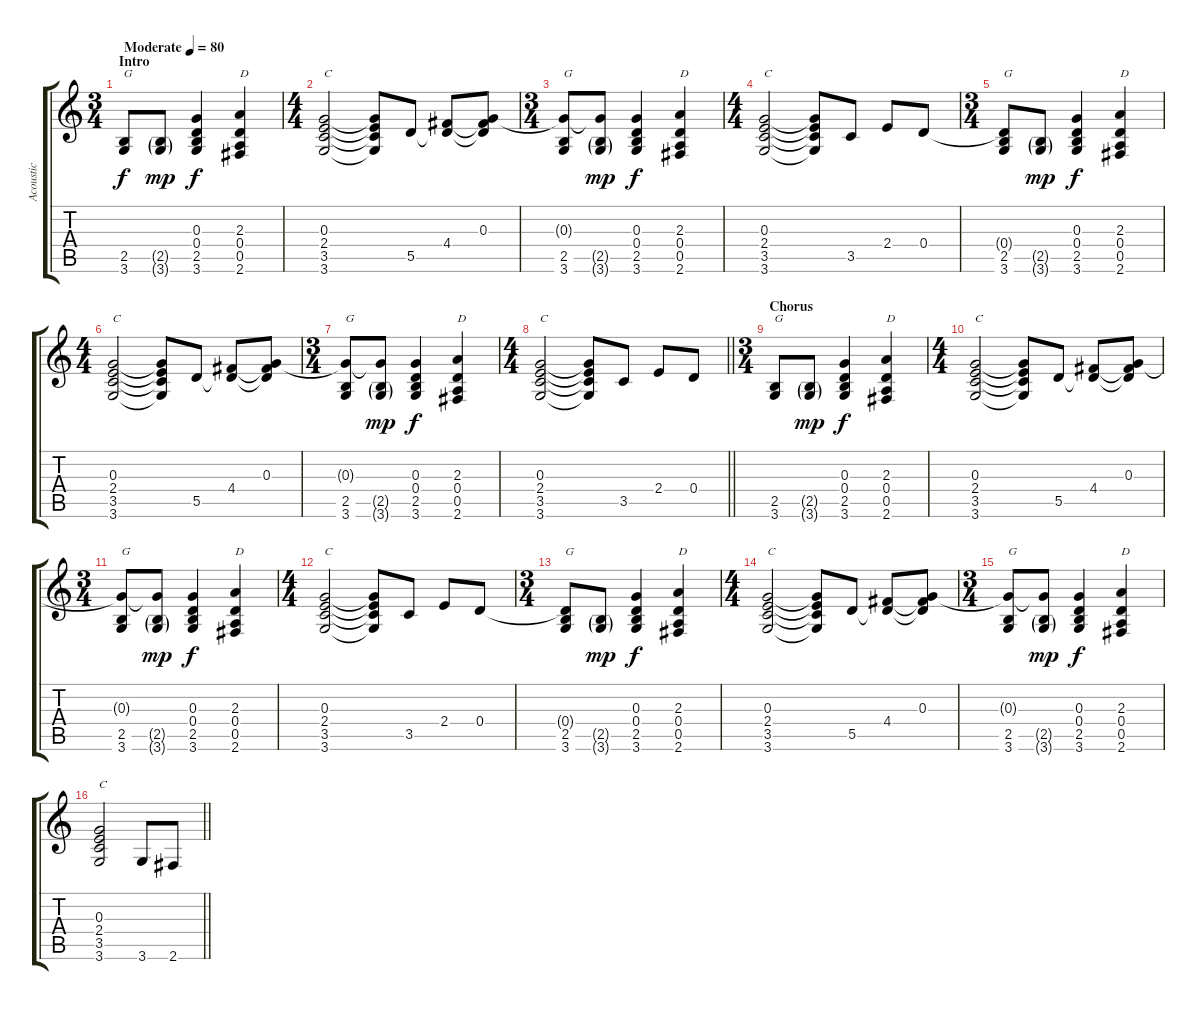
\track ("Acoustic" "Acoustic") {instrument acousticguitarsteel}
\staff {score tabs}
\tuning (E4 B3 G3 D3 A2 E2) {hide}
\ts (3 4)
\section ("" "Intro")
\tempo (80 "Moderate")
\clef g2
\ks c
(2.5 3.6).8{txt "G" dy f instrument acousticguitarsteel} (2.5{g} 3.6{g}).8{dy mp} (0.3 0.4 2.5 3.6).4{dy f} (2.3 0.4 0.5 2.6).4{txt "D"} |
\ts (4 4)
(0.3 2.4 3.5 3.6).2{txt "C"} (0.3{t} 2.4{t} 3.5{t} 3.6{t}).8 5.5.8 (4.4 5.5{t}).8 (0.3 4.4{t} 5.5{t}).8 |
\ts (3 4)
(0.3{t} 2.5 3.6).8{txt "G"} (0.3{t} 2.5{g} 3.6{g}).8{dy mp} (0.3 0.4 2.5 3.6).4{dy f} (2.3 0.4 0.5 2.6).4{txt "D"} |
\ts (4 4)
(0.3 2.4 3.5 3.6).2{txt "C"} (0.3{t} 2.4{t} 3.5{t} 3.6{t}).8 3.5.8 2.4.8 0.4.8 |
\ts (3 4)
(0.4{t} 2.5 3.6).8{txt "G"} (2.5{g} 3.6{g}).8{dy mp} (0.3 0.4 2.5 3.6).4{dy f} (2.3 0.4 0.5 2.6).4{txt "D"} |
\ts (4 4)
(0.3 2.4 3.5 3.6).2{txt "C"} (0.3{t} 2.4{t} 3.5{t} 3.6{t}).8 5.5.8 (4.4 5.5{t}).8 (0.3 4.4{t} 5.5{t}).8 |
\ts (3 4)
(0.3{t} 2.5 3.6).8{txt "G"} (0.3{t} 2.5{g} 3.6{g}).8{dy mp} (0.3 0.4 2.5 3.6).4{dy f} (2.3 0.4 0.5 2.6).4{txt "D"} |
\ts (4 4)
\barLineRight lightlight
(0.3 2.4 3.5 3.6).2{txt "C"} (0.3{t} 2.4{t} 3.5{t} 3.6{t}).8 3.5.8 2.4.8 0.4.8 |
\ts (3 4)
\section ("" "Chorus")
(2.5 3.6).8{txt "G"} (2.5{g} 3.6{g}).8{dy mp} (0.3 0.4 2.5 3.6).4{dy f} (2.3 0.4 0.5 2.6).4{txt "D"} |
\ts (4 4)
(0.3 2.4 3.5 3.6).2{txt "C"} (0.3{t} 2.4{t} 3.5{t} 3.6{t}).8 5.5.8 (4.4 5.5{t}).8 (0.3 4.4{t} 5.5{t}).8 |
\ts (3 4)
(0.3{t} 2.5 3.6).8{txt "G"} (0.3{t} 2.5{g} 3.6{g}).8{dy mp} (0.3 0.4 2.5 3.6).4{dy f} (2.3 0.4 0.5 2.6).4{txt "D"} |
\ts (4 4)
(0.3 2.4 3.5 3.6).2{txt "C"} (0.3{t} 2.4{t} 3.5{t} 3.6{t}).8 3.5.8 2.4.8 0.4.8 |
\ts (3 4)
(0.4{t} 2.5 3.6).8{txt "G"} (2.5{g} 3.6{g}).8{dy mp} (0.3 0.4 2.5 3.6).4{dy f} (2.3 0.4 0.5 2.6).4{txt "D"} |
\ts (4 4)
(0.3 2.4 3.5 3.6).2{txt "C"} (0.3{t} 2.4{t} 3.5{t} 3.6{t}).8 5.5.8 (4.4 5.5{t}).8 (0.3 4.4{t} 5.5{t}).8 |
\ts (3 4)
(0.3{t} 2.5 3.6).8{txt "G"} (0.3{t} 2.5{g} 3.6{g}).8{dy mp} (0.3 0.4 2.5 3.6).4{dy f} (2.3 0.4 0.5 2.6).4{txt "D"} |
\barLineRight lightlight
(0.3 2.4 3.5 3.6).2{txt "C"} 3.6.8 2.6.8
